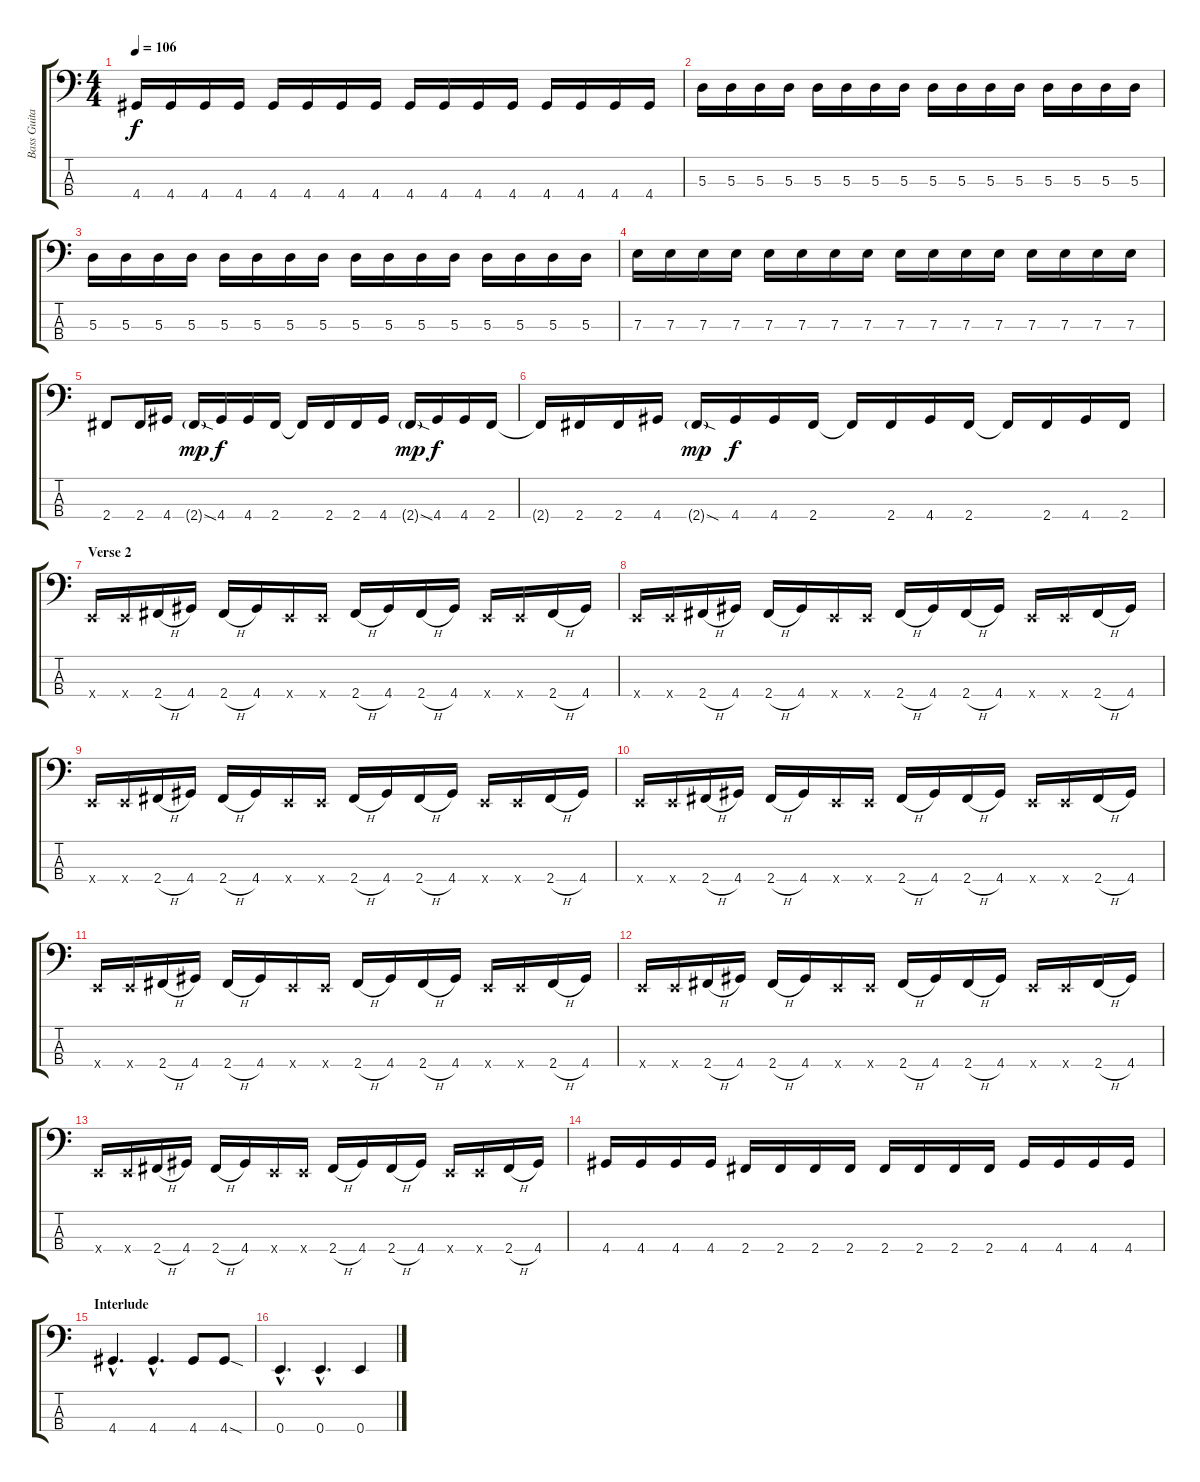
\track ("Bass Guitar - Stuart Richardson" "Bass Guita") {instrument electricbassfinger}
\staff {score tabs}
\tuning (G2 D2 A1 E1) {hide}
\ts (4 4)
\tempo 106
\clef f4
\ks c
4.4.16{dy f} 4.4.16 4.4.16 4.4.16 4.4.16 4.4.16 4.4.16 4.4.16 4.4.16 4.4.16 4.4.16 4.4.16 4.4.16 4.4.16 4.4.16 4.4.16 |
5.3.16 5.3.16 5.3.16 5.3.16 5.3.16 5.3.16 5.3.16 5.3.16 5.3.16 5.3.16 5.3.16 5.3.16 5.3.16 5.3.16 5.3.16 5.3.16 |
5.3.16 5.3.16 5.3.16 5.3.16 5.3.16 5.3.16 5.3.16 5.3.16 5.3.16 5.3.16 5.3.16 5.3.16 5.3.16 5.3.16 5.3.16 5.3.16 |
7.3.16 7.3.16 7.3.16 7.3.16 7.3.16 7.3.16 7.3.16 7.3.16 7.3.16 7.3.16 7.3.16 7.3.16 7.3.16 7.3.16 7.3.16 7.3.16 |
2.4.8 2.4.16 4.4.16 2.4{sod g}.16{dy mp} 4.4.16{dy f} 4.4.16 2.4.16 2.4{t}.16 2.4.16 2.4.16 4.4.16 2.4{sod g}.16{dy mp} 4.4.16{dy f} 4.4.16 2.4.16 |
2.4{t}.16 2.4.16 2.4.16 4.4.16 2.4{sod g}.16{dy mp} 4.4.16{dy f} 4.4.16 2.4.16 2.4{t}.16 2.4.16 4.4.16 2.4.16 2.4{t}.16 2.4.16 4.4.16 2.4.16 |
\section ("" "Verse 2")
0.4{x}.16 0.4{x}.16 2.4{h}.16 4.4.16 2.4{h}.16 4.4.16 0.4{x}.16 0.4{x}.16 2.4{h}.16 4.4.16 2.4{h}.16 4.4.16 0.4{x}.16 0.4{x}.16 2.4{h}.16 4.4.16 |
0.4{x}.16 0.4{x}.16 2.4{h}.16 4.4.16 2.4{h}.16 4.4.16 0.4{x}.16 0.4{x}.16 2.4{h}.16 4.4.16 2.4{h}.16 4.4.16 0.4{x}.16 0.4{x}.16 2.4{h}.16 4.4.16 |
0.4{x}.16 0.4{x}.16 2.4{h}.16 4.4.16 2.4{h}.16 4.4.16 0.4{x}.16 0.4{x}.16 2.4{h}.16 4.4.16 2.4{h}.16 4.4.16 0.4{x}.16 0.4{x}.16 2.4{h}.16 4.4.16 |
0.4{x}.16 0.4{x}.16 2.4{h}.16 4.4.16 2.4{h}.16 4.4.16 0.4{x}.16 0.4{x}.16 2.4{h}.16 4.4.16 2.4{h}.16 4.4.16 0.4{x}.16 0.4{x}.16 2.4{h}.16 4.4.16 |
0.4{x}.16 0.4{x}.16 2.4{h}.16 4.4.16 2.4{h}.16 4.4.16 0.4{x}.16 0.4{x}.16 2.4{h}.16 4.4.16 2.4{h}.16 4.4.16 0.4{x}.16 0.4{x}.16 2.4{h}.16 4.4.16 |
0.4{x}.16 0.4{x}.16 2.4{h}.16 4.4.16 2.4{h}.16 4.4.16 0.4{x}.16 0.4{x}.16 2.4{h}.16 4.4.16 2.4{h}.16 4.4.16 0.4{x}.16 0.4{x}.16 2.4{h}.16 4.4.16 |
0.4{x}.16 0.4{x}.16 2.4{h}.16 4.4.16 2.4{h}.16 4.4.16 0.4{x}.16 0.4{x}.16 2.4{h}.16 4.4.16 2.4{h}.16 4.4.16 0.4{x}.16 0.4{x}.16 2.4{h}.16 4.4.16 |
4.4.16 4.4.16 4.4.16 4.4.16 2.4.16 2.4.16 2.4.16 2.4.16 2.4.16 2.4.16 2.4.16 2.4.16 4.4.16 4.4.16 4.4.16 4.4.16 |
\section ("" "Interlude")
4.4{hac}.4{d} 4.4{hac}.4{d} 4.4.8 4.4{sod}.8 |
0.4{hac}.4{d} 0.4{hac}.4{d} 0.4.4
